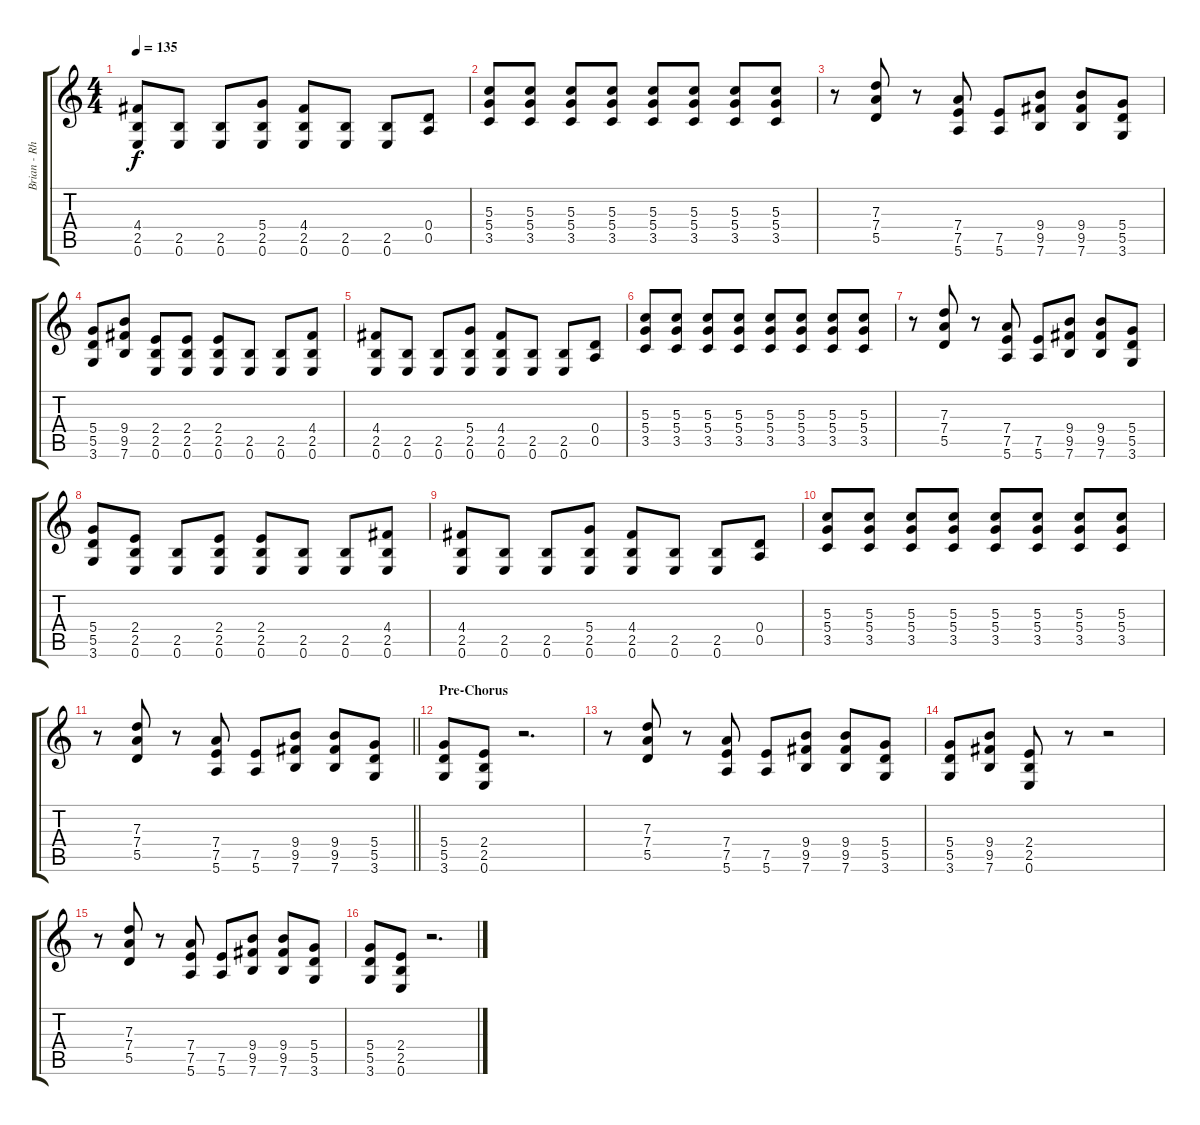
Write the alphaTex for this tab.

\track ("Brian - Rhythm Guitar" "Brian - Rh") {instrument electricguitarjazz}
\staff {score tabs}
\tuning (E4 B3 G3 D3 A2 E2) {hide}
\ts (4 4)
\tempo 135
\clef g2
\ks c
(4.4 2.5 0.6).8{dy f} (2.5 0.6).8 (2.5 0.6).8 (5.4 2.5 0.6).8 (4.4 2.5 0.6).8 (2.5 0.6).8 (2.5 0.6).8 (0.4 0.5).8 |
(5.3 5.4 3.5).8 (5.3 5.4 3.5).8 (5.3 5.4 3.5).8 (5.3 5.4 3.5).8 (5.3 5.4 3.5).8 (5.3 5.4 3.5).8 (5.3 5.4 3.5).8 (5.3 5.4 3.5).8 |
r.8 (7.3 7.4 5.5).8 r.8 (7.4 7.5 5.6).8 (7.5 5.6).8 (9.4 9.5 7.6).8 (9.4 9.5 7.6).8 (5.4 5.5 3.6).8 |
(5.4 5.5 3.6).8 (9.4 9.5 7.6).8 (2.4 2.5 0.6).8 (2.4 2.5 0.6).8 (2.4 2.5 0.6).8 (2.5 0.6).8 (2.5 0.6).8 (4.4 2.5 0.6).8 |
(4.4 2.5 0.6).8 (2.5 0.6).8 (2.5 0.6).8 (5.4 2.5 0.6).8 (4.4 2.5 0.6).8 (2.5 0.6).8 (2.5 0.6).8 (0.4 0.5).8 |
(5.3 5.4 3.5).8 (5.3 5.4 3.5).8 (5.3 5.4 3.5).8 (5.3 5.4 3.5).8 (5.3 5.4 3.5).8 (5.3 5.4 3.5).8 (5.3 5.4 3.5).8 (5.3 5.4 3.5).8 |
r.8 (7.3 7.4 5.5).8 r.8 (7.4 7.5 5.6).8 (7.5 5.6).8 (9.4 9.5 7.6).8 (9.4 9.5 7.6).8 (5.4 5.5 3.6).8 |
(5.4 5.5 3.6).8 (2.4 2.5 0.6).8 (2.5 0.6).8 (2.4 2.5 0.6).8 (2.4 2.5 0.6).8 (2.5 0.6).8 (2.5 0.6).8 (4.4 2.5 0.6).8 |
(4.4 2.5 0.6).8 (2.5 0.6).8 (2.5 0.6).8 (5.4 2.5 0.6).8 (4.4 2.5 0.6).8 (2.5 0.6).8 (2.5 0.6).8 (0.4 0.5).8 |
(5.3 5.4 3.5).8 (5.3 5.4 3.5).8 (5.3 5.4 3.5).8 (5.3 5.4 3.5).8 (5.3 5.4 3.5).8 (5.3 5.4 3.5).8 (5.3 5.4 3.5).8 (5.3 5.4 3.5).8 |
\barLineRight lightlight
r.8 (7.3 7.4 5.5).8 r.8 (7.4 7.5 5.6).8 (7.5 5.6).8 (9.4 9.5 7.6).8 (9.4 9.5 7.6).8 (5.4 5.5 3.6).8 |
\section ("" "Pre-Chorus")
(5.4 5.5 3.6).8 (2.4 2.5 0.6).8 r.2{d} |
r.8 (7.3 7.4 5.5).8 r.8 (7.4 7.5 5.6).8 (7.5 5.6).8 (9.4 9.5 7.6).8 (9.4 9.5 7.6).8 (5.4 5.5 3.6).8 |
(5.4 5.5 3.6).8 (9.4 9.5 7.6).8 (2.4 2.5 0.6).8 r.8 r.2 |
r.8 (7.3 7.4 5.5).8 r.8 (7.4 7.5 5.6).8 (7.5 5.6).8 (9.4 9.5 7.6).8 (9.4 9.5 7.6).8 (5.4 5.5 3.6).8 |
(5.4 5.5 3.6).8 (2.4 2.5 0.6).8 r.2{d}
